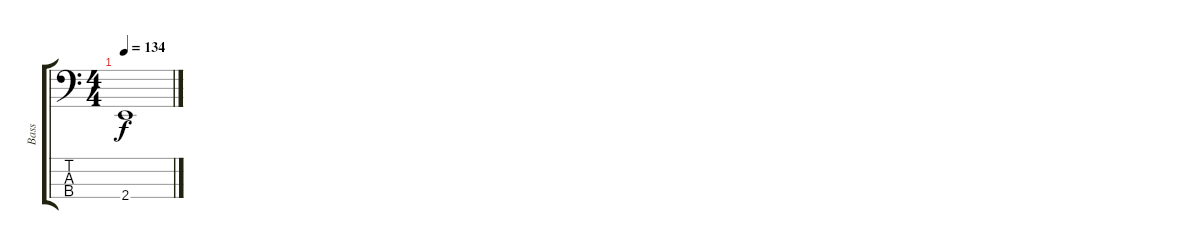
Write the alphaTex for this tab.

\track ("Bass" "Bass") {instrument electricbassfinger}
\staff {score tabs}
\tuning (G2 D2 A1 D1) {hide}
\ts (4 4)
\tempo 134
\clef f4
\ks c
2.4.1{dy f}
